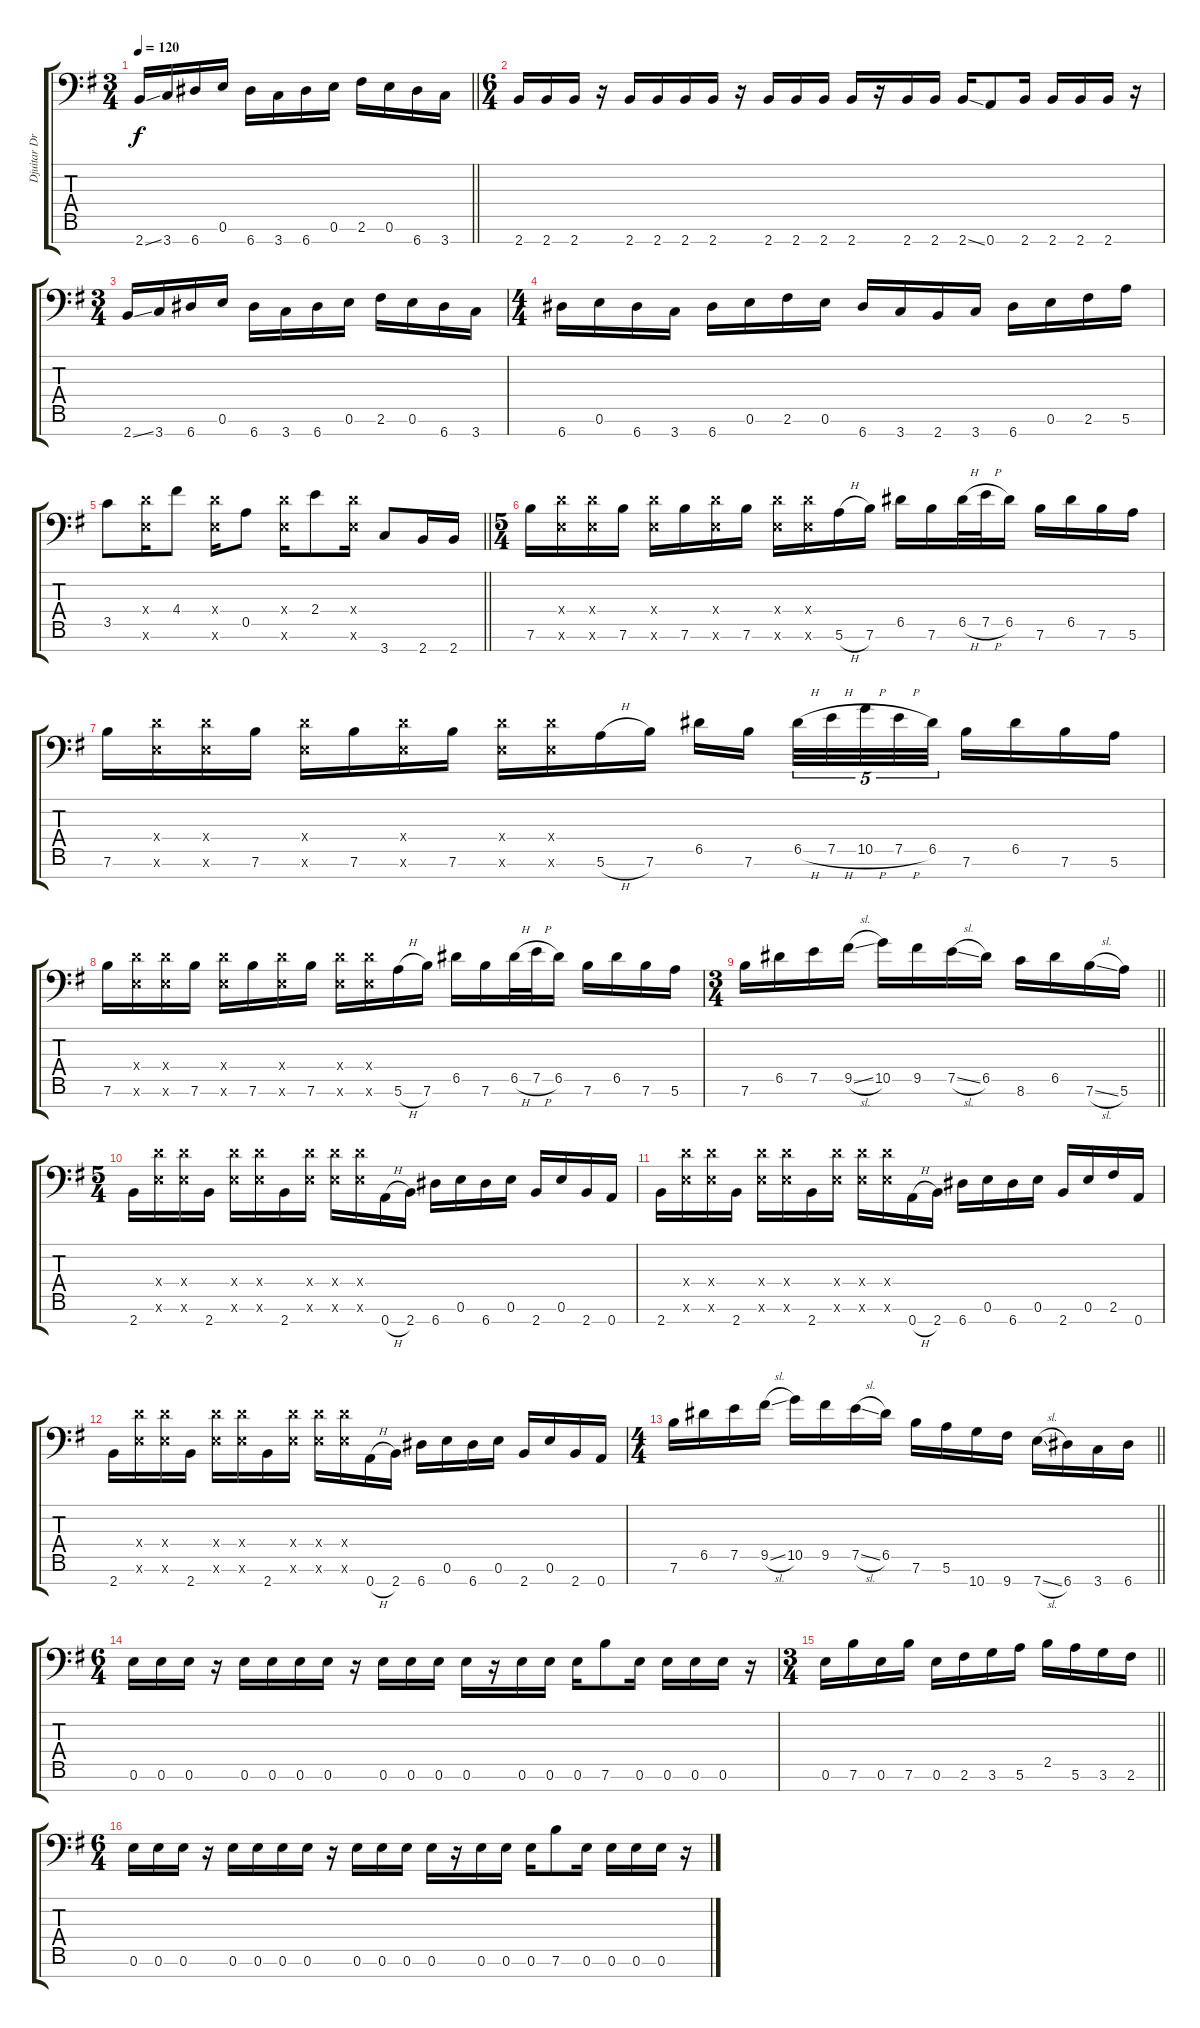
\track ("Djuitar Dropped A" "Djuitar Dr") {instrument distortionguitar}
\staff {score tabs}
\tuning (E4 B3 G3 D3 A2 E2 A1) {hide}
\ts (3 4)
\tempo 120
\clef f4
\barLineRight lightlight
\ks eminor
2.7{ss}.16{dy f} 3.7.16 6.7.16 0.6.16 6.7.16 3.7.16 6.7.16 0.6.16 2.6.16 0.6.16 6.7.16 3.7.16 |
\ts (6 4)
2.7.16 2.7.16 2.7.16 r.16 2.7.16 2.7.16 2.7.16 2.7.16 r.16 2.7.16 2.7.16 2.7.16 2.7.16 r.16 2.7.16 2.7.16 2.7{ss}.16 0.7.8 2.7.16 2.7.16 2.7.16 2.7.16 r.16 |
\ts (3 4)
2.7{ss}.16 3.7.16 6.7.16 0.6.16 6.7.16 3.7.16 6.7.16 0.6.16 2.6.16 0.6.16 6.7.16 3.7.16 |
\ts (4 4)
6.7.16 0.6.16 6.7.16 3.7.16 6.7.16 0.6.16 2.6.16 0.6.16 6.7.16 3.7.16 2.7.16 3.7.16 6.7.16 0.6.16 2.6.16 5.6.16 |
\barLineRight lightlight
3.5.8 (0.4{x} 0.6{x}).16 4.4.8 (0.4{x} 0.6{x}).16 0.5.8 (0.4{x} 0.6{x}).16 2.4.8 (0.4{x} 0.6{x}).16 3.7.8 2.7.16 2.7.16 |
\ts (5 4)
\section ("" "")
7.6.16 (0.4{x} 0.6{x}).16 (0.4{x} 0.6{x}).16 7.6.16 (0.4{x} 0.6{x}).16 7.6.16 (0.4{x} 0.6{x}).16 7.6.16 (0.4{x} 0.6{x}).16 (0.4{x} 0.6{x}).16 5.6{h}.16 7.6.16 6.5.16 7.6.16 6.5{h}.32 7.5{h}.32 6.5.16 7.6.16 6.5.16 7.6.16 5.6.16 |
7.6.16 (0.4{x} 0.6{x}).16 (0.4{x} 0.6{x}).16 7.6.16 (0.4{x} 0.6{x}).16 7.6.16 (0.4{x} 0.6{x}).16 7.6.16 (0.4{x} 0.6{x}).16 (0.4{x} 0.6{x}).16 5.6{h}.16 7.6.16 6.5.16 7.6.16{beam splitsecondary} 6.5{h}.32{tu (5 4)} 7.5{h}.32{tu (5 4)} 10.5{h}.32{tu (5 4)} 7.5{h}.32{tu (5 4)} 6.5.32{tu (5 4)} 7.6.16 6.5.16 7.6.16 5.6.16 |
7.6.16 (0.4{x} 0.6{x}).16 (0.4{x} 0.6{x}).16 7.6.16 (0.4{x} 0.6{x}).16 7.6.16 (0.4{x} 0.6{x}).16 7.6.16 (0.4{x} 0.6{x}).16 (0.4{x} 0.6{x}).16 5.6{h}.16 7.6.16 6.5.16 7.6.16 6.5{h}.32 7.5{h}.32 6.5.16 7.6.16 6.5.16 7.6.16 5.6.16 |
\ts (3 4)
\barLineRight lightlight
7.6.16 6.5.16 7.5.16 9.5{sl}.16 10.5.16 9.5.16 7.5{sl}.16 6.5.16 8.6.16 6.5.16 7.6{sl}.16 5.6.16 |
\ts (5 4)
2.7.16 (0.4{x} 0.6{x}).16 (0.4{x} 0.6{x}).16 2.7.16 (0.4{x} 0.6{x}).16 (0.4{x} 0.6{x}).16 2.7.16 (0.4{x} 0.6{x}).16 (0.4{x} 0.6{x}).16 (0.4{x} 0.6{x}).16 0.7{h}.16 2.7.16 6.7.16 0.6.16 6.7.16 0.6.16 2.7.16 0.6.16 2.7.16 0.7.16 |
2.7.16 (0.4{x} 0.6{x}).16 (0.4{x} 0.6{x}).16 2.7.16 (0.4{x} 0.6{x}).16 (0.4{x} 0.6{x}).16 2.7.16 (0.4{x} 0.6{x}).16 (0.4{x} 0.6{x}).16 (0.4{x} 0.6{x}).16 0.7{h}.16 2.7.16 6.7.16 0.6.16 6.7.16 0.6.16 2.7.16 0.6.16 2.6.16 0.7.16 |
2.7.16 (0.4{x} 0.6{x}).16 (0.4{x} 0.6{x}).16 2.7.16 (0.4{x} 0.6{x}).16 (0.4{x} 0.6{x}).16 2.7.16 (0.4{x} 0.6{x}).16 (0.4{x} 0.6{x}).16 (0.4{x} 0.6{x}).16 0.7{h}.16 2.7.16 6.7.16 0.6.16 6.7.16 0.6.16 2.7.16 0.6.16 2.7.16 0.7.16 |
\ts (4 4)
\barLineRight lightlight
7.6.16 6.5.16 7.5.16 9.5{sl}.16 10.5.16 9.5.16 7.5{sl}.16 6.5.16 7.6.16 5.6.16 10.7.16 9.7.16 7.7{sl}.16 6.7.16 3.7.16 6.7.16 |
\ts (6 4)
\section ("" "")
0.6.16 0.6.16 0.6.16 r.16 0.6.16 0.6.16 0.6.16 0.6.16 r.16 0.6.16 0.6.16 0.6.16 0.6.16 r.16 0.6.16 0.6.16 0.6.16 7.6.8 0.6.16 0.6.16 0.6.16 0.6.16 r.16 |
\ts (3 4)
\barLineRight lightlight
0.6.16 7.6.16 0.6.16 7.6.16 0.6.16 2.6.16 3.6.16 5.6.16 2.5.16 5.6.16 3.6.16 2.6.16 |
\ts (6 4)
0.6.16 0.6.16 0.6.16 r.16 0.6.16 0.6.16 0.6.16 0.6.16 r.16 0.6.16 0.6.16 0.6.16 0.6.16 r.16 0.6.16 0.6.16 0.6.16 7.6.8 0.6.16 0.6.16 0.6.16 0.6.16 r.16
